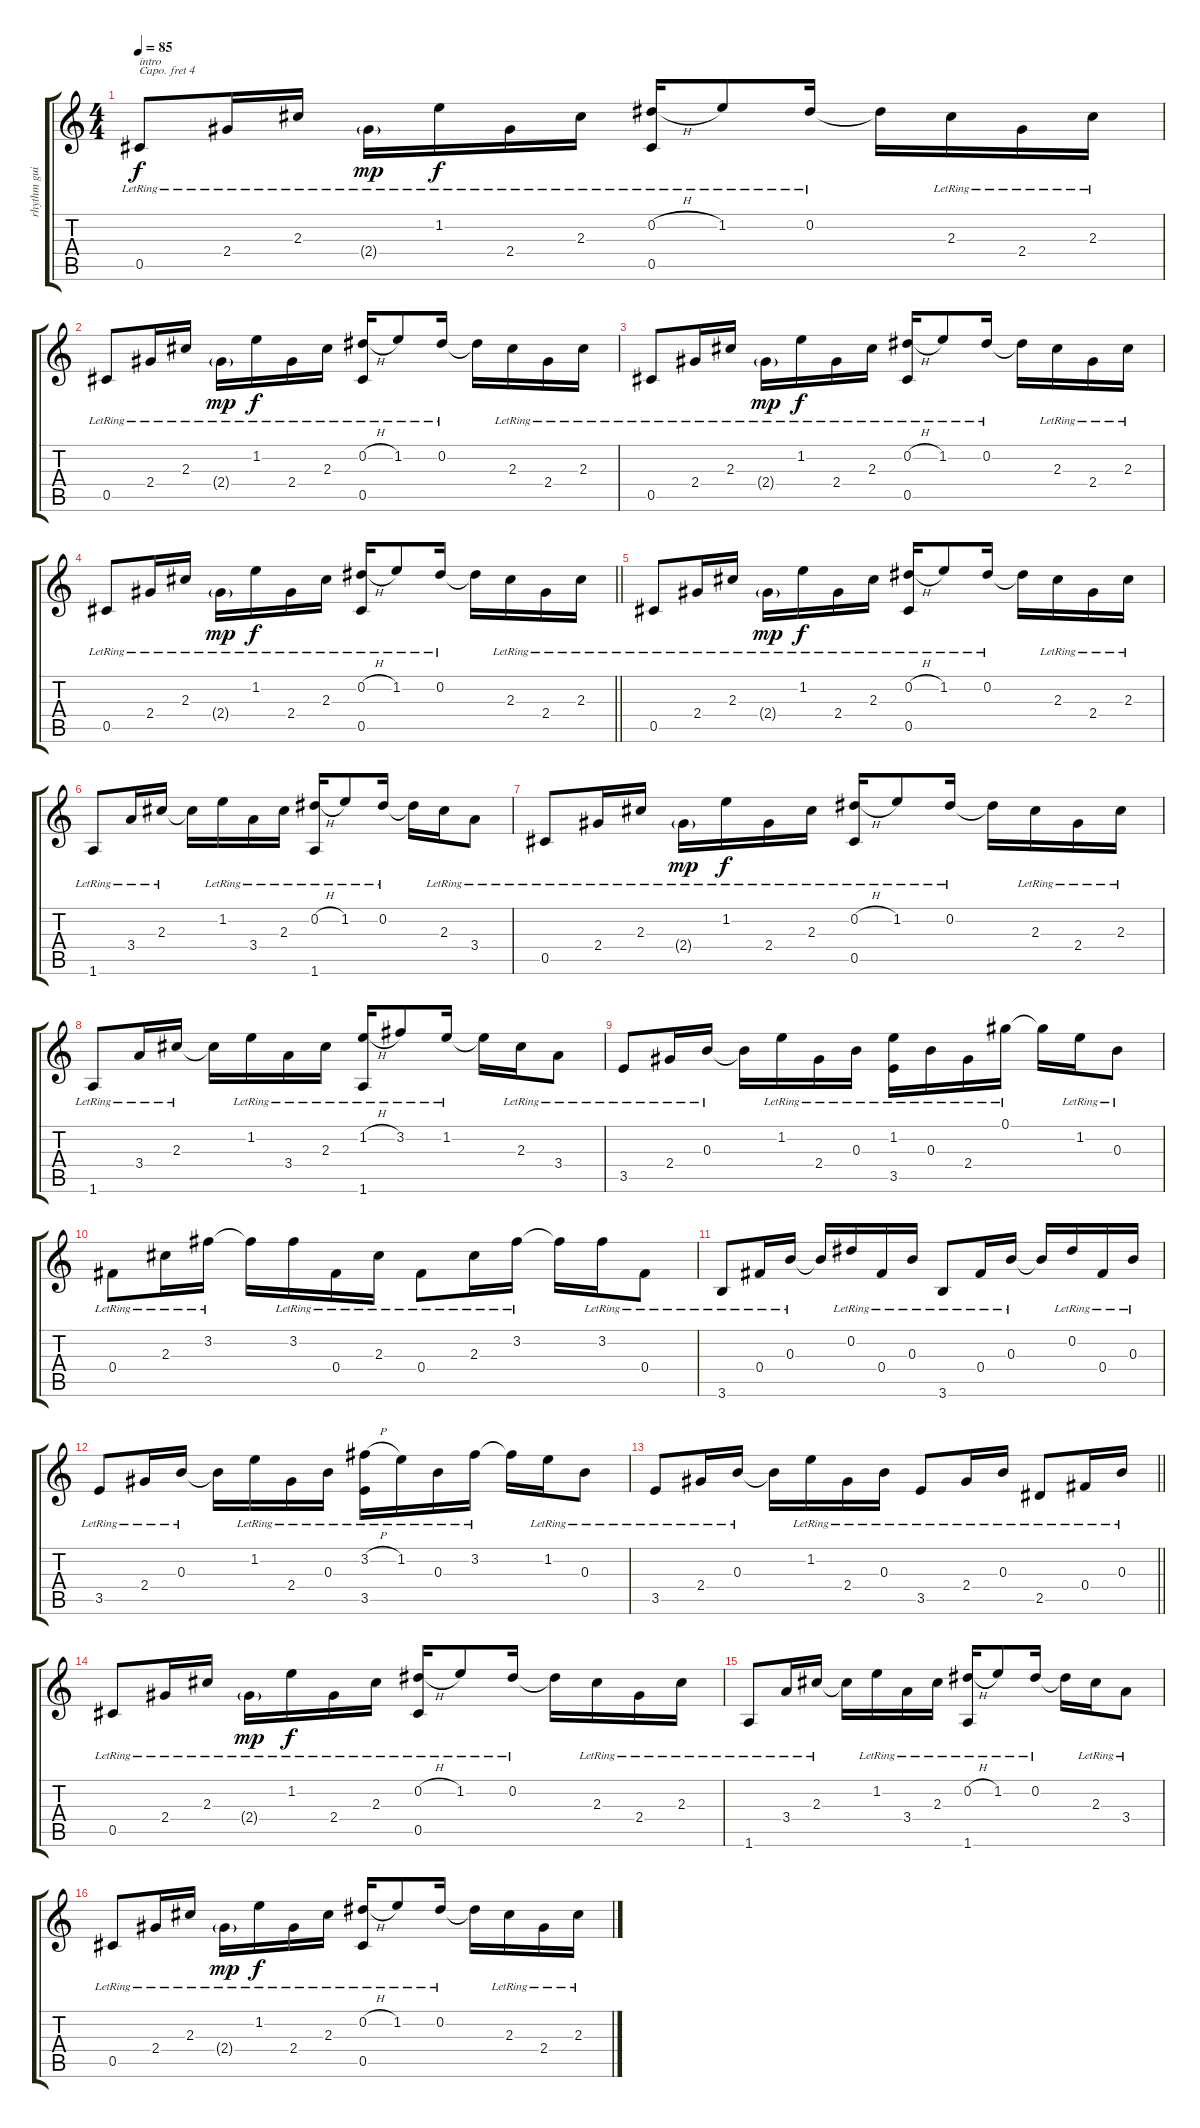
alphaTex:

\track ("rhythm guitar" "rhythm gui") {instrument acousticguitarsteel}
\staff {score tabs}
\capo 4
\tuning (E4 B3 G3 D3 A2 E2) {hide}
\ts (4 4)
\tempo 85
\clef g2
\ks c
0.5{lr}.8{txt "intro" dy f instrument acousticguitarsteel} 2.4{lr}.16 2.3{lr}.16 2.4{g lr}.16{dy mp} 1.2{lr}.16{dy f} 2.4{lr}.16 2.3{lr}.16 (0.2{h lr} 0.5{lr}).16 1.2{lr}.8 0.2{lr}.16 0.2{t}.16 2.3{lr}.16 2.4{lr}.16 2.3{lr}.16 |
0.5{lr}.8 2.4{lr}.16 2.3{lr}.16 2.4{g lr}.16{dy mp} 1.2{lr}.16{dy f} 2.4{lr}.16 2.3{lr}.16 (0.2{h lr} 0.5{lr}).16 1.2{lr}.8 0.2{lr}.16 0.2{t}.16 2.3{lr}.16 2.4{lr}.16 2.3{lr}.16 |
0.5{lr}.8 2.4{lr}.16 2.3{lr}.16 2.4{g lr}.16{dy mp} 1.2{lr}.16{dy f} 2.4{lr}.16 2.3{lr}.16 (0.2{h lr} 0.5{lr}).16 1.2{lr}.8 0.2{lr}.16 0.2{t}.16 2.3{lr}.16 2.4{lr}.16 2.3{lr}.16 |
\barLineRight lightlight
0.5{lr}.8 2.4{lr}.16 2.3{lr}.16 2.4{g lr}.16{dy mp} 1.2{lr}.16{dy f} 2.4{lr}.16 2.3{lr}.16 (0.2{h lr} 0.5{lr}).16 1.2{lr}.8 0.2{lr}.16 0.2{t}.16 2.3{lr}.16 2.4{lr}.16 2.3{lr}.16 |
0.5{lr}.8 2.4{lr}.16 2.3{lr}.16 2.4{g lr}.16{dy mp} 1.2{lr}.16{dy f} 2.4{lr}.16 2.3{lr}.16 (0.2{h lr} 0.5{lr}).16 1.2{lr}.8 0.2{lr}.16 0.2{t}.16 2.3{lr}.16 2.4{lr}.16 2.3{lr}.16 |
1.6{lr}.8 3.4{lr}.16 2.3{lr}.16 2.3{t}.16 1.2{lr}.16 3.4{lr}.16 2.3{lr}.16 (0.2{h lr} 1.6{lr}).16 1.2{lr}.8 0.2{lr}.16 0.2{t}.16 2.3{lr}.16 3.4{lr}.8 |
0.5{lr}.8 2.4{lr}.16 2.3{lr}.16 2.4{g lr}.16{dy mp} 1.2{lr}.16{dy f} 2.4{lr}.16 2.3{lr}.16 (0.2{h lr} 0.5{lr}).16 1.2{lr}.8 0.2{lr}.16 0.2{t}.16 2.3{lr}.16 2.4{lr}.16 2.3{lr}.16 |
1.6{lr}.8 3.4{lr}.16 2.3{lr}.16 2.3{t}.16 1.2{lr}.16 3.4{lr}.16 2.3{lr}.16 (1.2{h lr} 1.6{lr}).16 3.2{lr}.8 1.2{lr}.16 1.2{t}.16 2.3{lr}.16 3.4{lr}.8 |
3.5{lr}.8 2.4{lr}.16 0.3{lr}.16 0.3{t}.16 1.2{lr}.16 2.4{lr}.16 0.3{lr}.16 (1.2{lr} 3.5{lr}).16 0.3{lr}.16 2.4{lr}.16 0.1{lr}.16 0.1{t}.16 1.2{lr}.16 0.3{lr}.8 |
0.4{lr}.8 2.3{lr}.16 3.2{lr}.16 3.2{t}.16 3.2{lr}.16 0.4{lr}.16 2.3{lr}.16 0.4{lr}.8 2.3{lr}.16 3.2{lr}.16 3.2{t}.16 3.2{lr}.16 0.4{lr}.8 |
3.6{lr}.8 0.4{lr}.16 0.3{lr}.16 0.3{t}.16 0.2{lr}.16 0.4{lr}.16 0.3{lr}.16 3.6{lr}.8 0.4{lr}.16 0.3{lr}.16 0.3{t}.16 0.2{lr}.16 0.4{lr}.16 0.3{lr}.16 |
3.5{lr}.8 2.4{lr}.16 0.3{lr}.16 0.3{t}.16 1.2{lr}.16 2.4{lr}.16 0.3{lr}.16 (3.2{h lr} 3.5{lr}).16 1.2{lr}.16 0.3{lr}.16 3.2{lr}.16 3.2{t}.16 1.2{lr}.16 0.3{lr}.8 |
\barLineRight lightlight
3.5{lr}.8 2.4{lr}.16 0.3{lr}.16 0.3{t}.16 1.2{lr}.16 2.4{lr}.16 0.3{lr}.16 3.5{lr}.8 2.4{lr}.16 0.3{lr}.16 2.5{lr}.8 0.4{lr}.16 0.3{lr}.16 |
0.5{lr}.8 2.4{lr}.16 2.3{lr}.16 2.4{g lr}.16{dy mp} 1.2{lr}.16{dy f} 2.4{lr}.16 2.3{lr}.16 (0.2{h lr} 0.5{lr}).16 1.2{lr}.8 0.2{lr}.16 0.2{t}.16 2.3{lr}.16 2.4{lr}.16 2.3{lr}.16 |
1.6{lr}.8 3.4{lr}.16 2.3{lr}.16 2.3{t}.16 1.2{lr}.16 3.4{lr}.16 2.3{lr}.16 (0.2{h lr} 1.6{lr}).16 1.2{lr}.8 0.2{lr}.16 0.2{t}.16 2.3{lr}.16 3.4{lr}.8 |
0.5{lr}.8 2.4{lr}.16 2.3{lr}.16 2.4{g lr}.16{dy mp} 1.2{lr}.16{dy f} 2.4{lr}.16 2.3{lr}.16 (0.2{h lr} 0.5{lr}).16 1.2{lr}.8 0.2{lr}.16 0.2{t}.16 2.3{lr}.16 2.4{lr}.16 2.3{lr}.16
